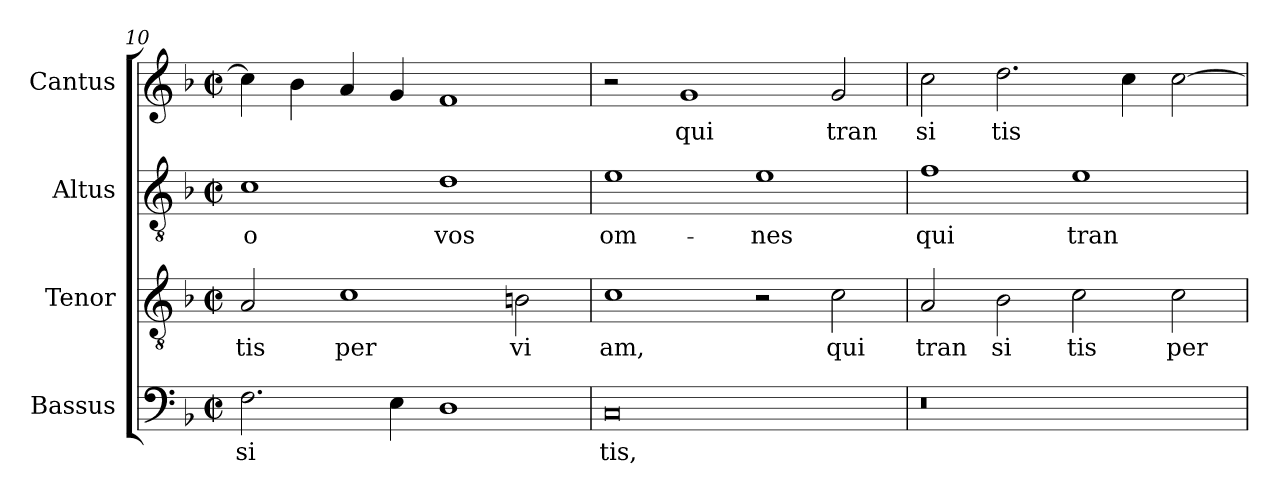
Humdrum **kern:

**kern	**text	**kern	**text	**kern	**text	**kern	**text
*part4	*part4	*part3	*part3	*part2	*part2	*part1	*part1
*staff4	*staff4	*staff3	*staff3	*staff2	*staff2	*staff1	*staff1
*I"Bassus	*	*I"Tenor	*	*I"Altus	*	*I"Cantus	*
*clefF4	*	*clefGv2	*	*clefGv2	*	*clefG2	*
*k[b-]	*	*k[b-]	*	*k[b-]	*	*k[b-]	*
*F:	*	*F:	*	*F:	*	*F:	*
*M2/2	*	*M2/2	*	*M2/2	*	*M2/2	*
*met(c|)	*	*met(c|)	*	*met(c|)	*	*met(c|)	*
=10	=10	=10	=10	=10	=10	=10	=10
!	!LO:LY:b:cj	!	!LO:LY:b:cj	!	!LO:LY:b:cj	!	!
2.F\	si	2A/	tis	1c	o	4cc\]	.
.	.	.	.	.	.	4b-\	.
!	!	!	!LO:LY:b:cj	!	!	!	!
.	.	1c	per	.	.	4a/	.
4E\	.	.	.	.	.	4g/	.
!	!	!	!	!	!LO:LY:b:cj	!	!
1D	.	.	.	1d	vos	1f	.
!	!	!	!LO:LY:b:cj	!	!	!	!
.	.	2B\	vi	.	.	.	.
=11	=11	=11	=11	=11	=11	=11	=11
!	!LO:LY:b:cj	!	!LO:LY:b:cj	!	!LO:LY:b:cj	!	!
0C	tis,	1c	am,	1e	om-	2r	.
!	!	!	!	!	!	!	!LO:LY:b:cj
.	.	.	.	.	.	1g	qui
!	!	!	!	!	!LO:LY:b:cj	!	!
.	.	2r	.	1e	-nes	.	.
!	!	!	!LO:LY:b:cj	!	!	!	!LO:LY:b:cj
.	.	2c\	qui	.	.	2g/	tran
=12	=12	=12	=12	=12	=12	=12	=12
!	!	!	!LO:LY:b:cj	!	!LO:LY:b:cj	!	!LO:LY:b:cj
0r	.	2A/	tran	1f	qui	2cc\	si
!	!	!	!LO:LY:b:cj	!	!	!	!LO:LY:b:cj
.	.	2B-\	si	.	.	2.dd\	tis
!	!	!	!LO:LY:b:cj	!	!LO:LY:b:cj	!	!
.	.	2c\	tis	1e	tran-	.	.
.	.	.	.	.	.	4cc\	.
!	!	!	!LO:LY:b:cj	!	!	!	!
.	.	2c\	per	.	.	[<2cc\	.
=	=	=	=	=	=	=	=
*-	*-	*-	*-	*-	*-	*-	*-
